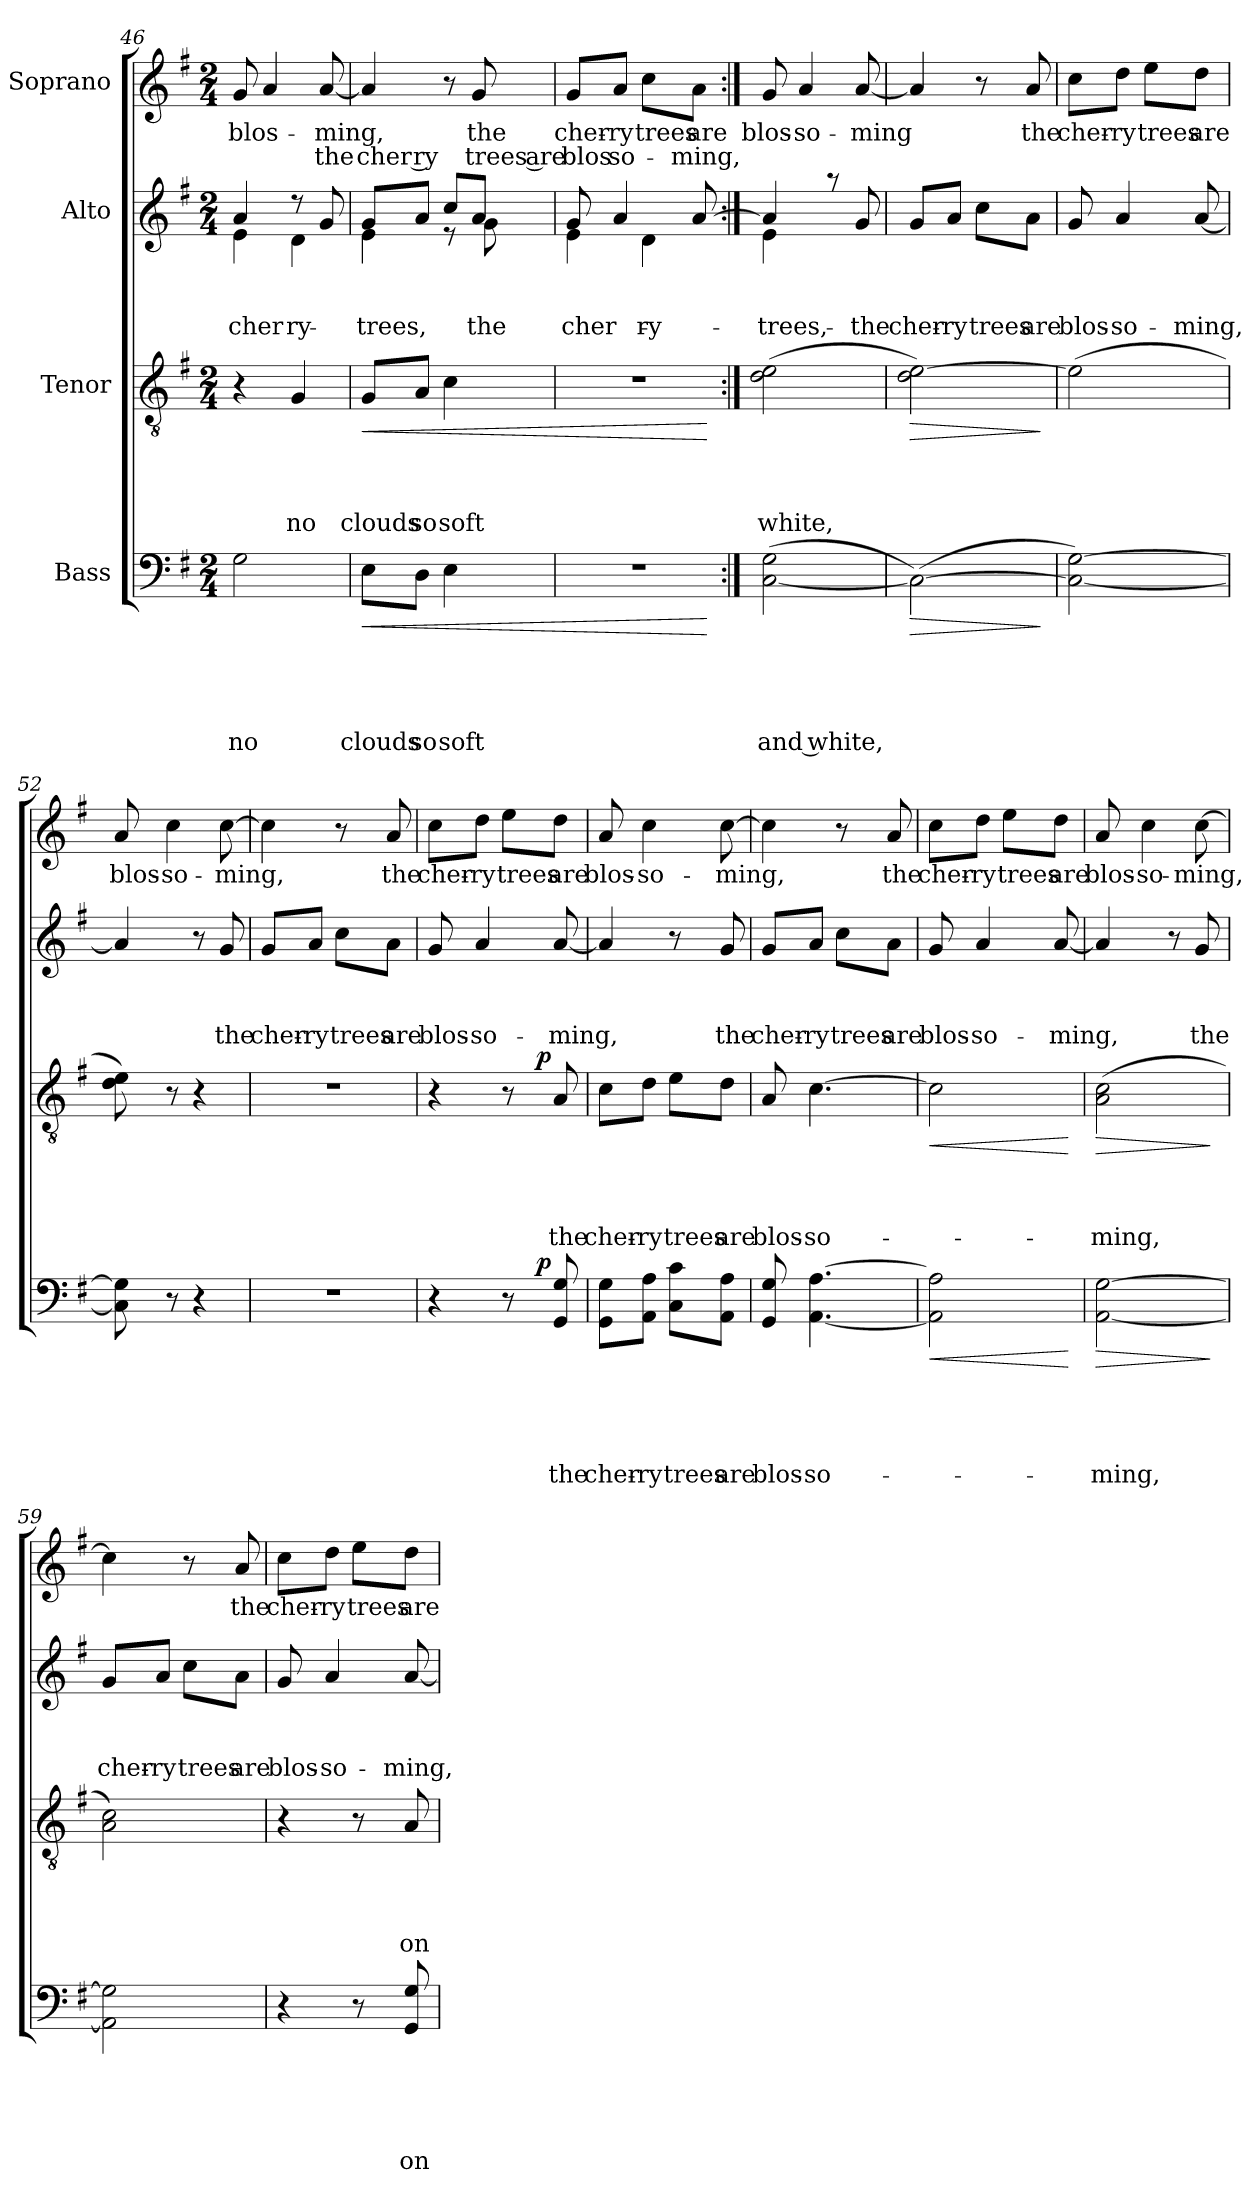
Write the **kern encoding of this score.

**kern	**text	**text	**text	**text	**text	**dynam	**kern	**text	**text	**text	**text	**dynam	**kern	**text	**text	**text	**kern	**text	**text
*part4	*part4	*part4	*part4	*part4	*part4	*part4	*part3	*part3	*part3	*part3	*part3	*part3	*part2	*part2	*part2	*part2	*part1	*part1	*part1
*staff4	*staff4	*staff4	*staff4	*staff4	*staff4	*staff4	*staff3	*staff3	*staff3	*staff3	*staff3	*staff3	*staff2	*staff2	*staff2	*staff2	*staff1	*staff1	*staff1
*I"Bass	*	*	*	*	*	*	*I"Tenor	*	*	*	*	*	*I"Alto	*	*	*	*I"Soprano	*	*
*clefF4	*	*	*	*	*	*	*clefGv2	*	*	*	*	*	*clefG2	*	*	*	*clefG2	*	*
*k[f#]	*	*	*	*	*	*	*k[f#]	*	*	*	*	*	*k[f#]	*	*	*	*k[f#]	*	*
*G:	*	*	*	*	*	*	*G:	*	*	*	*	*	*G:	*	*	*	*G:	*	*
*M2/4	*	*	*	*	*	*	*M2/4	*	*	*	*	*	*M2/4	*	*	*	*M2/4	*	*
=46	=46	=46	=46	=46	=46	=46	=46	=46	=46	=46	=46	=46	=46	=46	=46	=46	=46	=46	=46
!	!	!	!	!	!LO:LY:b	!	!	!	!	!	!	!	!	!	!	!LO:LY:b	!	!LO:LY:b	!
*	*	*	*	*	*	*	*	*	*	*	*	*	*^	*	*	*	*	*	*
2G\	.	.	.	.	no	.	4r	.	.	.	.	.	4a/	4e\	.	.	cher-	8g/	blos-	.
.	.	.	.	.	.	.	.	.	.	.	.	.	.	.	.	.	.	4a/	.	.
!	!	!	!	!	!	!	!	!	!	!	!LO:LY:b	!	!	!	!	!	!LO:LY:b	!	!	!
.	.	.	.	.	.	.	4G/	.	.	.	no	.	8rdd	4d\	.	.	-ry	.	.	.
!	!	!	!	!	!	!	!	!	!	!	!	!	!	!	!	!	!	!	!LO:LY:b	!LO:LY:b
.	.	.	.	.	.	.	.	.	.	.	.	.	8g/	.	.	.	.	[>8a/	-ming,	the
!!LO:PB:g=z
=47	=47	=47	=47	=47	=47	=47	=47	=47	=47	=47	=47	=47	=47	=47	=47	=47	=47	=47	=47	=47
!	!	!	!	!	!LO:LY:b	!LO:HP:b	!	!	!	!	!LO:LY:b	!LO:HP:b	!	!	!	!	!LO:LY:b	!	!	!LO:LY:b
8E\L	.	.	.	.	clouds	<	8G/L	.	.	.	clouds	<	8g/L	4e\	.	.	trees,	4a/]	.	cher ry
!	!	!	!	!	!LO:LY:b	!	!	!	!	!	!LO:LY:b	!	!	!	!	!	!	!	!	!
8D\J	.	.	.	.	so	.	8A/J	.	.	.	so	.	8a/J	.	.	.	.	.	.	.
!	!	!	!	!	!LO:LY:b	!	!	!	!	!	!LO:LY:b	!	!	!	!	!	!	!	!	!
4E\	.	.	.	.	soft	.	4c\	.	.	.	soft	.	8cc/L	8re	.	.	.	8r	.	.
!	!	!	!	!	!	!	!	!	!	!	!	!	!	!	!	!	!LO:LY:b	!	!LO:LY:b	!LO:LY:b
.	.	.	.	.	.	.	.	.	.	.	.	.	8a/J	8g\	.	.	the	8g/	the	trees are
=48	=48	=48	=48	=48	=48	=48	=48	=48	=48	=48	=48	=48	=48	=48	=48	=48	=48	=48	=48	=48
!	!	!	!	!	!	!	!	!	!	!	!	!	!	!	!	!	!LO:LY:b	!	!LO:LY:b	!LO:LY:b
2r	.	.	.	.	.	.	2r	.	.	.	.	.	8g/	4e\	.	.	cher-	8g/L	cher-	blos
!	!	!	!	!	!	!	!	!	!	!	!	!	!	!	!	!	!	!	!LO:LY:b	!LO:LY:b
.	.	.	.	.	.	.	.	.	.	.	.	.	4a/	.	.	.	.	8a/J	-ry	so-
!	!	!	!	!	!	!	!	!	!	!	!	!	!	!	!	!	!LO:LY:b	!	!LO:LY:b	!
.	.	.	.	.	.	.	.	.	.	.	.	.	.	4d\	.	.	-ry	8cc\L	trees	.
!	!	!	!	!	!	!	!	!	!	!	!	!	!	!	!	!	!	!	!LO:LY:b	!LO:LY:b
.	.	.	.	.	.	.	.	.	.	.	.	.	[>8a/	.	.	.	.	8a\J	are	-ming,
*	*	*	*	*	*	*	*	*	*	*	*	*	*v	*v	*	*	*	*	*	*
.	.	.	.	.	.	[	.	.	.	.	.	[	.	.	.	.	.	.	.
=49:|!	=49:|!	=49:|!	=49:|!	=49:|!	=49:|!	=49:|!	=49:|!	=49:|!	=49:|!	=49:|!	=49:|!	=49:|!	=49:|!	=49:|!	=49:|!	=49:|!	=49:|!	=49:|!	=49:|!
!	!	!	!	!	!LO:LY:b:rj	!	!	!	!	!	!LO:LY:b:rj	!	!	!	!	!LO:LY:b	!	!LO:LY:b	!
*	*	*	*	*	*	*	*	*	*	*	*	*	*^	*	*	*	*	*	*
(>[<2C\ 2G\	.	.	.	.	and white,	.	(2d\ 2e\	.	.	.	white,	.	4a/]	4e\	.	.	trees,-	8g/	blos-	.
!	!	!	!	!	!	!	!	!	!	!	!	!	!	!	!	!	!	!	!LO:LY:b	!
.	.	.	.	.	.	.	.	.	.	.	.	.	.	.	.	.	.	4a/	-so-	.
.	.	.	.	.	.	.	.	.	.	.	.	.	8raa	4ryy	.	.	.	.	.	.
!	!	!	!	!	!	!	!	!	!	!	!	!	!	!	!	!	!LO:LY:b	!	!LO:LY:b	!
.	.	.	.	.	.	.	.	.	.	.	.	.	8g/	.	.	.	-the	[<8a/	-ming	.
*	*	*	*	*	*	*	*	*	*	*	*	*	*v	*v	*	*	*	*	*	*
=50	=50	=50	=50	=50	=50	=50	=50	=50	=50	=50	=50	=50	=50	=50	=50	=50	=50	=50	=50
!	!	!	!	!	!	!LO:HP:b	!	!	!	!	!	!LO:HP:b	!	!	!	!LO:LY:b	!	!	!
(>2C\_)	.	.	.	.	.	>	2d\ [<2e\)	.	.	.	.	>	8g/L	.	.	cher-	4a/]	.	.
!	!	!	!	!	!	!	!	!	!	!	!	!	!	!	!	!LO:LY:b	!	!	!
.	.	.	.	.	.	.	.	.	.	.	.	.	8a/J	.	.	-ry	.	.	.
!	!	!	!	!	!	!	!	!	!	!	!	!	!	!	!	!LO:LY:b	!	!	!
.	.	.	.	.	.	.	.	.	.	.	.	.	8cc\L	.	.	trees	8r	.	.
!	!	!	!	!	!	!	!	!	!	!	!	!	!	!	!	!LO:LY:b	!	!LO:LY:b	!
.	.	.	.	.	.	.	.	.	.	.	.	.	8a\J	.	.	are	8a/	the	.
.	.	.	.	.	.	]	.	.	.	.	.	]	.	.	.	.	.	.	.
=51	=51	=51	=51	=51	=51	=51	=51	=51	=51	=51	=51	=51	=51	=51	=51	=51	=51	=51	=51
!	!	!	!	!	!	!	!	!	!	!	!	!	!	!	!	!LO:LY:b	!	!LO:LY:b	!
2C\_ [>2G\)	.	.	.	.	.	.	(<2e\]	.	.	.	.	.	8g/	.	.	blos-	8cc\L	cher-	.
!	!	!	!	!	!	!	!	!	!	!	!	!	!	!	!	!LO:LY:b	!	!LO:LY:b	!
.	.	.	.	.	.	.	.	.	.	.	.	.	4a/	.	.	-so-	8dd\J	-ry	.
!	!	!	!	!	!	!	!	!	!	!	!	!	!	!	!	!	!	!LO:LY:b	!
.	.	.	.	.	.	.	.	.	.	.	.	.	.	.	.	.	8ee\L	trees	.
!	!	!	!	!	!	!	!	!	!	!	!	!	!	!	!	!LO:LY:b	!	!LO:LY:b	!
.	.	.	.	.	.	.	.	.	.	.	.	.	[<8a/	.	.	-ming,	8dd\J	are	.
=52	=52	=52	=52	=52	=52	=52	=52	=52	=52	=52	=52	=52	=52	=52	=52	=52	=52	=52	=52
!	!	!	!	!	!	!	!	!	!	!	!	!	!	!	!	!	!	!LO:LY:b	!
8C\] 8G\]	.	.	.	.	.	.	8d\ 8e\)	.	.	.	.	.	4a/]	.	.	.	8a/	blos-	.
!	!	!	!	!	!	!	!	!	!	!	!	!	!	!	!	!	!	!LO:LY:b	!
8r	.	.	.	.	.	.	8r	.	.	.	.	.	.	.	.	.	4cc\	-so-	.
4r	.	.	.	.	.	.	4r	.	.	.	.	.	8r	.	.	.	.	.	.
!	!	!	!	!	!	!	!	!	!	!	!	!	!	!	!	!LO:LY:b	!	!LO:LY:b	!
.	.	.	.	.	.	.	.	.	.	.	.	.	8g/	.	.	the	[<8cc\	-ming,	.
!!LO:LB:g=z
=53	=53	=53	=53	=53	=53	=53	=53	=53	=53	=53	=53	=53	=53	=53	=53	=53	=53	=53	=53
!LO:N:vis=1	!	!	!	!	!	!	!LO:N:vis=1	!	!	!	!	!	!	!	!	!LO:LY:b	!	!	!
2r	.	.	.	.	.	.	2r	.	.	.	.	.	8g/L	.	.	cher-	4cc\]	.	.
!	!	!	!	!	!	!	!	!	!	!	!	!	!	!	!	!LO:LY:b	!	!	!
.	.	.	.	.	.	.	.	.	.	.	.	.	8a/J	.	.	-ry	.	.	.
!	!	!	!	!	!	!	!	!	!	!	!	!	!	!	!	!LO:LY:b	!	!	!
.	.	.	.	.	.	.	.	.	.	.	.	.	8cc\L	.	.	trees	8r	.	.
!	!	!	!	!	!	!	!	!	!	!	!	!	!	!	!	!LO:LY:b	!	!LO:LY:b	!
.	.	.	.	.	.	.	.	.	.	.	.	.	8a\J	.	.	are	8a/	the	.
=54	=54	=54	=54	=54	=54	=54	=54	=54	=54	=54	=54	=54	=54	=54	=54	=54	=54	=54	=54
!	!	!	!	!	!	!	!	!	!	!	!	!	!	!	!	!LO:LY:b	!	!LO:LY:b	!
*^	*	*	*	*	*	*	*^	*	*	*	*	*	*	*	*	*	*	*	*
4r	4ryy	.	.	.	.	.	.	4r	4ryy	.	.	.	.	.	8g/	.	.	blos-	8cc\L	cher-	.
!	!	!	!	!	!	!	!	!	!	!	!	!	!	!	!	!	!	!LO:LY:b	!	!LO:LY:b	!
.	.	.	.	.	.	.	.	.	.	.	.	.	.	.	4a/	.	.	-so-	8dd\J	-ry	.
!	!	!	!	!	!	!	!	!	!	!	!	!	!	!	!	!	!	!	!	!LO:LY:b	!
8r	16.ryy	.	.	.	.	.	.	8r	16.ryy	.	.	.	.	.	.	.	.	.	8ee\L	trees	.
!	!	!	!	!	!	!	!LO:DY:a	!	!	!	!	!	!	!LO:DY:a	!	!	!	!	!	!	!
.	8ryy	.	.	.	.	.	p	.	8ryy	.	.	.	.	p	.	.	.	.	.	.	.
!	!	!	!	!	!	!LO:LY:b	!	!	!	!	!	!	!LO:LY:b	!	!	!	!	!LO:LY:b	!	!LO:LY:b	!
8GG/ 8G/	.	.	.	.	.	the	.	8A/	.	.	.	.	the	.	[<8a/	.	.	-ming,	8dd\J	are	.
.	32ryy	.	.	.	.	.	.	.	32ryy	.	.	.	.	.	.	.	.	.	.	.	.
=55	=55	=55	=55	=55	=55	=55	=55	=55	=55	=55	=55	=55	=55	=55	=55	=55	=55	=55	=55	=55	=55
!	!	!	!	!	!	!LO:LY:b	!	!	!	!	!	!	!LO:LY:b	!	!	!	!	!	!	!LO:LY:b	!
*v	*v	*	*	*	*	*	*	*	*	*	*	*	*	*	*	*	*	*	*	*	*
*	*	*	*	*	*	*	*v	*v	*	*	*	*	*	*	*	*	*	*	*	*
8GG\ 8G\L	.	.	.	.	cher-	.	8c\L	.	.	.	cher-	.	4a/]	.	.	.	8a/	blos-	.
!	!	!	!	!	!LO:LY:b	!	!	!	!	!	!LO:LY:b	!	!	!	!	!	!	!LO:LY:b	!
8AA\ 8A\J	.	.	.	.	-ry	.	8d\J	.	.	.	-ry	.	.	.	.	.	4cc\	-so-	.
!	!	!	!	!	!LO:LY:b	!	!	!	!	!	!LO:LY:b	!	!	!	!	!	!	!	!
8C\ 8c\L	.	.	.	.	trees	.	8e\L	.	.	.	trees	.	8r	.	.	.	.	.	.
!	!	!	!	!	!LO:LY:b	!	!	!	!	!	!LO:LY:b	!	!	!	!	!LO:LY:b	!	!LO:LY:b	!
8AA\ 8A\J	.	.	.	.	are	.	8d\J	.	.	.	are	.	8g/	.	.	the	[>8cc\	-ming,	.
=56	=56	=56	=56	=56	=56	=56	=56	=56	=56	=56	=56	=56	=56	=56	=56	=56	=56	=56	=56
!	!	!	!	!	!LO:LY:b	!	!	!	!	!	!LO:LY:b	!	!	!	!	!LO:LY:b	!	!	!
8GG/ 8G/	.	.	.	.	blos-	.	8A/	.	.	.	blos-	.	8g/L	.	.	cher-	4cc\]	.	.
!	!	!	!	!	!LO:LY:b	!	!	!	!	!	!LO:LY:b	!	!	!	!	!LO:LY:b	!	!	!
[<4.AA\ [>4.A\	.	.	.	.	-so-	.	[>4.c\	.	.	.	-so-	.	8a/J	.	.	-ry	.	.	.
!	!	!	!	!	!	!	!	!	!	!	!	!	!	!	!	!LO:LY:b	!	!	!
.	.	.	.	.	.	.	.	.	.	.	.	.	8cc\L	.	.	trees	8r	.	.
!	!	!	!	!	!	!	!	!	!	!	!	!	!	!	!	!LO:LY:b	!	!LO:LY:b	!
.	.	.	.	.	.	.	.	.	.	.	.	.	8a\J	.	.	are	8a/	the	.
=57	=57	=57	=57	=57	=57	=57	=57	=57	=57	=57	=57	=57	=57	=57	=57	=57	=57	=57	=57
!	!	!	!	!	!	!LO:HP:b	!	!	!	!	!	!LO:HP:b	!	!	!	!LO:LY:b	!	!LO:LY:b	!
2AA\] 2A\]	.	.	.	.	.	<	2c\]	.	.	.	.	<	8g/	.	.	blos-	8cc\L	cher-	.
!	!	!	!	!	!	!	!	!	!	!	!	!	!	!	!	!LO:LY:b	!	!LO:LY:b	!
.	.	.	.	.	.	.	.	.	.	.	.	.	4a/	.	.	-so-	8dd\J	-ry	.
!	!	!	!	!	!	!	!	!	!	!	!	!	!	!	!	!	!	!LO:LY:b	!
.	.	.	.	.	.	.	.	.	.	.	.	.	.	.	.	.	8ee\L	trees	.
!	!	!	!	!	!	!	!	!	!	!	!	!	!	!	!	!LO:LY:b	!	!LO:LY:b	!
.	.	.	.	.	.	.	.	.	.	.	.	.	[<8a/	.	.	-ming,	8dd\J	are	.
.	.	.	.	.	.	[	.	.	.	.	.	[	.	.	.	.	.	.	.
=58	=58	=58	=58	=58	=58	=58	=58	=58	=58	=58	=58	=58	=58	=58	=58	=58	=58	=58	=58
!	!	!	!	!	!LO:LY:b	!LO:HP:b	!	!	!	!	!LO:LY:b	!LO:HP:b	!	!	!	!	!	!LO:LY:b	!
[<2AA\ [<2G\	.	.	.	.	-ming,	>	(2A\ 2c\	.	.	.	-ming,	>	4a/]	.	.	.	8a/	blos-	.
!	!	!	!	!	!	!	!	!	!	!	!	!	!	!	!	!	!	!LO:LY:b	!
.	.	.	.	.	.	.	.	.	.	.	.	.	.	.	.	.	4cc\	-so-	.
.	.	.	.	.	.	.	.	.	.	.	.	.	8r	.	.	.	.	.	.
!	!	!	!	!	!	!	!	!	!	!	!	!	!	!	!	!LO:LY:b	!	!LO:LY:b	!
.	.	.	.	.	.	.	.	.	.	.	.	.	8g/	.	.	the	[<8cc\	-ming,	.
.	.	.	.	.	.	]	.	.	.	.	.	]	.	.	.	.	.	.	.
!!LO:LB:g=z
=59	=59	=59	=59	=59	=59	=59	=59	=59	=59	=59	=59	=59	=59	=59	=59	=59	=59	=59	=59
!	!	!	!	!	!	!	!	!	!	!	!	!	!	!	!	!LO:LY:b	!	!	!
2AA\] 2G\]	.	.	.	.	.	.	2A\ 2c\)	.	.	.	.	.	8g/L	.	.	cher-	4cc\]	.	.
!	!	!	!	!	!	!	!	!	!	!	!	!	!	!	!	!LO:LY:b	!	!	!
.	.	.	.	.	.	.	.	.	.	.	.	.	8a/J	.	.	-ry	.	.	.
!	!	!	!	!	!	!	!	!	!	!	!	!	!	!	!	!LO:LY:b	!	!	!
.	.	.	.	.	.	.	.	.	.	.	.	.	8cc\L	.	.	trees	8r	.	.
!	!	!	!	!	!	!	!	!	!	!	!	!	!	!	!	!LO:LY:b	!	!LO:LY:b	!
.	.	.	.	.	.	.	.	.	.	.	.	.	8a\J	.	.	are	8a/	the	.
=60	=60	=60	=60	=60	=60	=60	=60	=60	=60	=60	=60	=60	=60	=60	=60	=60	=60	=60	=60
!	!	!	!	!	!	!	!	!	!	!	!	!	!	!	!	!LO:LY:b	!	!LO:LY:b	!
4r	.	.	.	.	.	.	4r	.	.	.	.	.	8g/	.	.	blos-	8cc\L	cher-	.
!	!	!	!	!	!	!	!	!	!	!	!	!	!	!	!	!LO:LY:b	!	!LO:LY:b	!
.	.	.	.	.	.	.	.	.	.	.	.	.	4a/	.	.	-so-	8dd\J	-ry	.
!	!	!	!	!	!	!	!	!	!	!	!	!	!	!	!	!	!	!LO:LY:b	!
8r	.	.	.	.	.	.	8r	.	.	.	.	.	.	.	.	.	8ee\L	trees	.
!	!	!	!	!	!LO:LY:b	!	!	!	!	!	!LO:LY:b	!	!	!	!	!LO:LY:b	!	!LO:LY:b	!
8GG/ 8G/	.	.	.	.	on	.	8A/	.	.	.	on	.	[<8a/	.	.	-ming,	8dd\J	are	.
=	=	=	=	=	=	=	=	=	=	=	=	=	=	=	=	=	=	=	=
*-	*-	*-	*-	*-	*-	*-	*-	*-	*-	*-	*-	*-	*-	*-	*-	*-	*-	*-	*-
